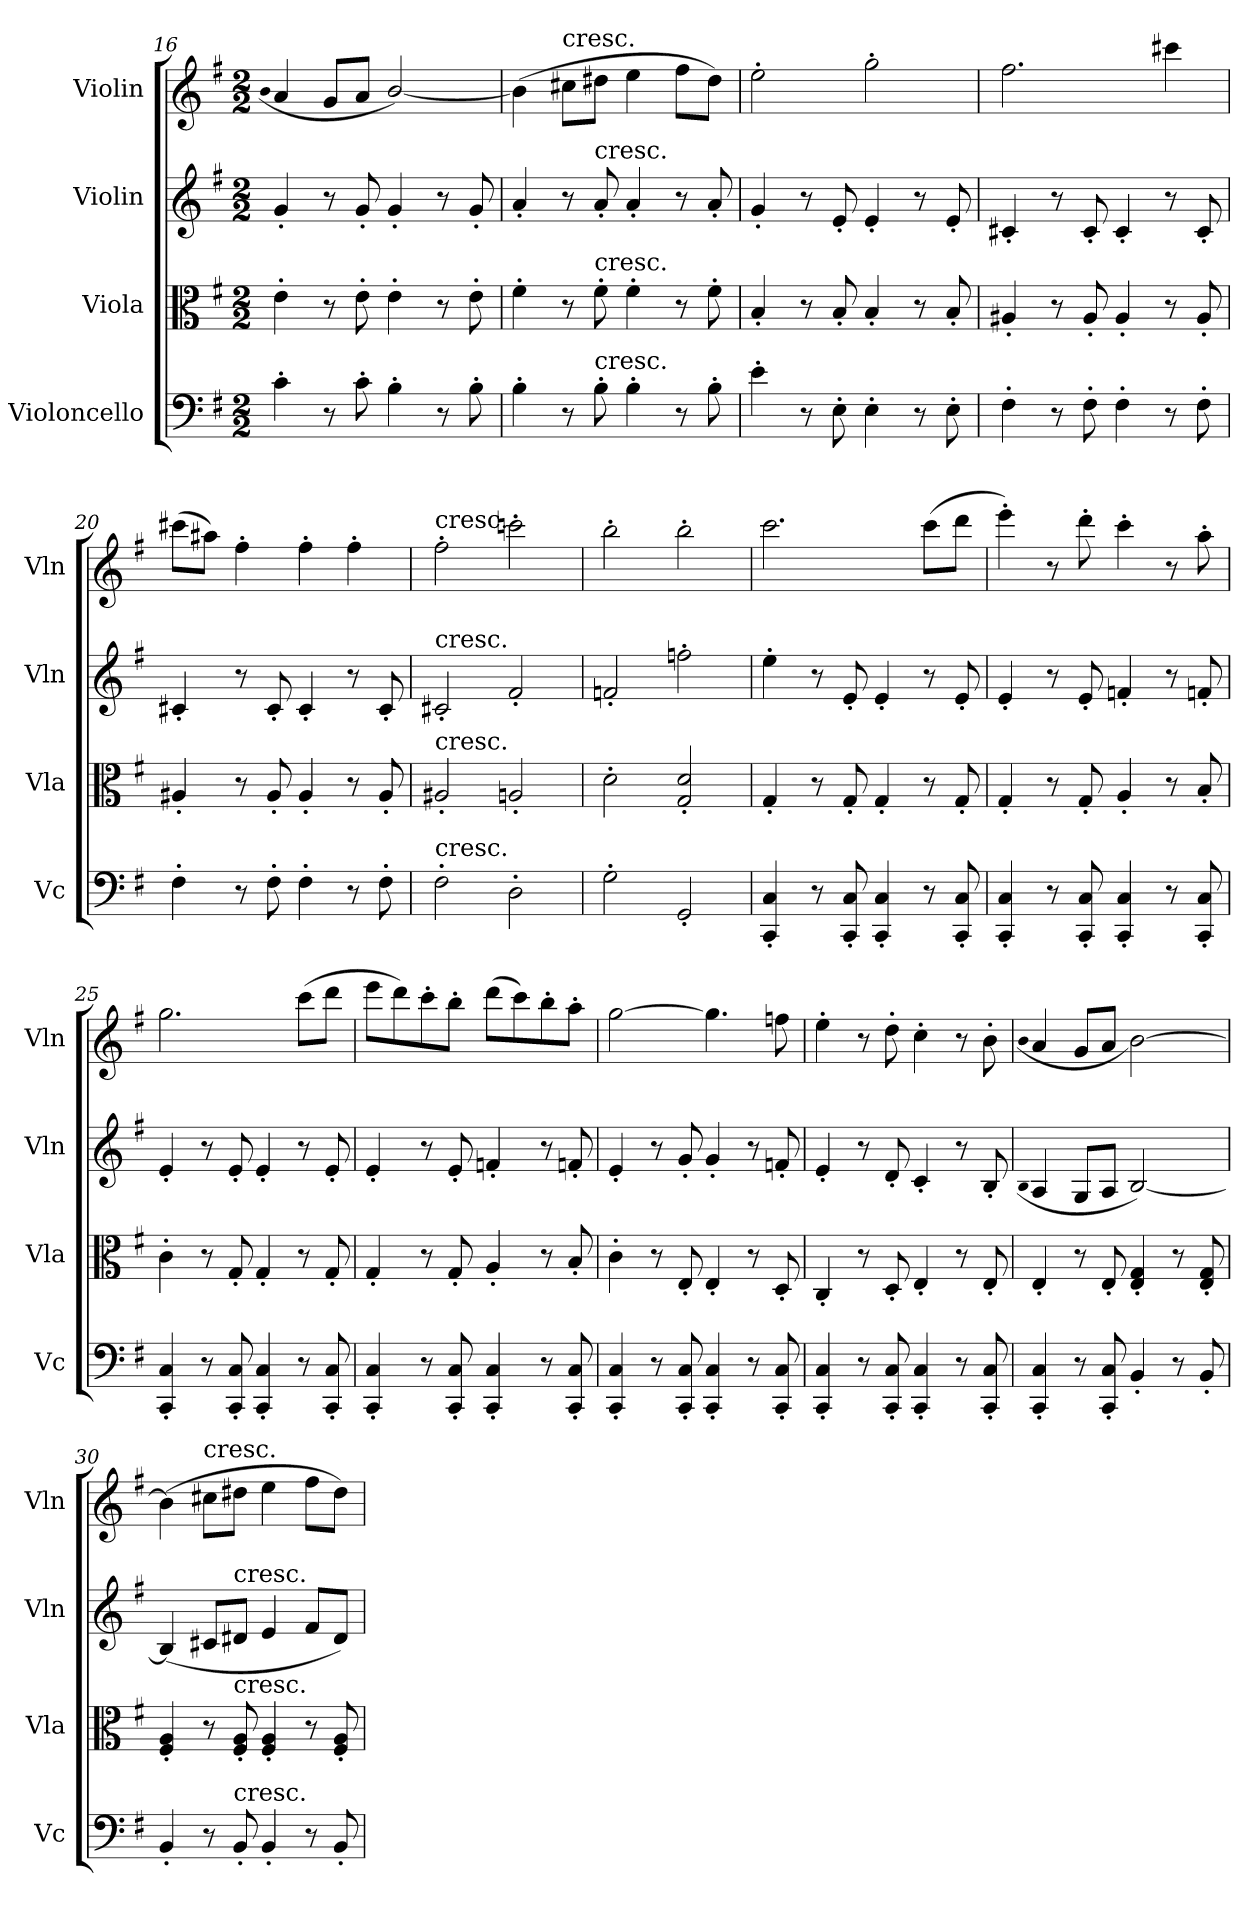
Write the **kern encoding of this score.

**kern	**kern	**kern	**kern
*part4	*part3	*part2	*part1
*staff4	*staff3	*staff2	*staff1
*I"Violoncello	*I"Viola	*I"Violin	*I"Violin
*I'Vc	*I'Vla	*I'Vln	*I'Vln
*clefF4	*clefC3	*clefG2	*clefG2
*k[f#]	*k[f#]	*k[f#]	*k[f#]
*M2/2	*M2/2	*M2/2	*M2/2
=16	=16	=16	=16
.	.	.	(qb
4c'\	4e'\	4g'/	4a/
8r	8r	8r	8g/L
8c'\	8e'\	8g'/	8a/J
4B'\	4e'\	4g'/	[2b/)
8r	8r	8r	.
8B'\	8e'\	8g'/	.
=17	=17	=17	=17
4B'\	4f#'\	4a'/	(4b\]
!	!	!	!LO:TX:t=cresc.
8r	8r	8r	8cc#X\L
!	!	!LO:TX:t=cresc.	!
!	!LO:TX:t=cresc.	!	!
!LO:TX:t=cresc.	!	!	!
8B'\	8f#'\	8a'/	8dd#X\J
4B'\	4f#'\	4a'/	4ee\
8r	8r	8r	8ff#\L
8B'\	8f#'\	8a'/	8dd#\J)
=18	=18	=18	=18
4e'\	4B'/	4g'/	2ee'\
8r	8r	8r	.
8E'\	8B'/	8e'/	.
4E'\	4B'/	4e'/	2gg'\
8r	8r	8r	.
8E'\	8B'/	8e'/	.
=19	=19	=19	=19
4F#'\	4A#X'/	4c#X'/	2.ff#\
8r	8r	8r	.
8F#'\	8A#'/	8c#'/	.
4F#'\	4A#'/	4c#'/	.
8r	8r	8r	4ccc#X\
8F#'\	8A#'/	8c#'/	.
=20	=20	=20	=20
4F#'\	4A#X'/	4c#X'/	(8ccc#X\L
.	.	.	8aa#X\J)
8r	8r	8r	4ff#'\
8F#'\	8A#'/	8c#'/	.
4F#'\	4A#'/	4c#'/	4ff#'\
8r	8r	8r	4ff#'\
8F#'\	8A#'/	8c#'/	.
=21	=21	=21	=21
!	!	!	!LO:TX:t=cresc.
!	!	!LO:TX:t=cresc.	!
!	!LO:TX:t=cresc.	!	!
!LO:TX:t=cresc.	!	!	!
2F#'\	2A#X'/	2c#X'/	2ff#'\
2D'\	2An'/	2f#'/	2cccn'\
=22	=22	=22	=22
2G'\	2d'\	2fn'/	2bb'\
2GG'/	2G'/ 2d'/	2ffn'\	2bb'\
=23	=23	=23	=23
4CC'/ 4C'/	4G'/	4ee'\	2.ccc\
8r	8r	8r	.
8CC'/ 8C'/	8G'/	8e'/	.
4CC'/ 4C'/	4G'/	4e'/	.
8r	8r	8r	(8ccc\L
8CC'/ 8C'/	8G'/	8e'/	8ddd\J
=24	=24	=24	=24
4CC'/ 4C'/	4G'/	4e'/	4eee'\)
8r	8r	8r	8r
8CC'/ 8C'/	8G'/	8e'/	8ddd'\
4CC'/ 4C'/	4A'/	4fn'/	4ccc'\
8r	8r	8r	8r
8CC'/ 8C'/	8B'/	8fn'/	8aa'\
=25	=25	=25	=25
4CC'/ 4C'/	4c'\	4e'/	2.gg\
8r	8r	8r	.
8CC'/ 8C'/	8G'/	8e'/	.
4CC'/ 4C'/	4G'/	4e'/	.
8r	8r	8r	(8ccc\L
8CC'/ 8C'/	8G'/	8e'/	8ddd\J
=26	=26	=26	=26
4CC'/ 4C'/	4G'/	4e'/	8eee\L
.	.	.	8ddd\)
8r	8r	8r	8ccc'\
8CC'/ 8C'/	8G'/	8e'/	8bb'\J
4CC'/ 4C'/	4A'/	4fn'/	(8ddd\L
.	.	.	8ccc\)
8r	8r	8r	8bb'\
8CC'/ 8C'/	8B'/	8fn'/	8aa'\J
=27	=27	=27	=27
4CC'/ 4C'/	4c'\	4e'/	[2gg\
8r	8r	8r	.
8CC'/ 8C'/	8E'/	8g'/	.
4CC'/ 4C'/	4E'/	4g'/	4.gg\]
8r	8r	8r	.
8CC'/ 8C'/	8D'/	8fn'/	8ffn\
=28	=28	=28	=28
4CC'/ 4C'/	4C'/	4e'/	4ee'\
8r	8r	8r	8r
8CC'/ 8C'/	8D'/	8d'/	8dd'\
4CC'/ 4C'/	4E'/	4c'/	4cc'\
8r	8r	8r	8r
8CC'/ 8C'/	8E'/	8B'/	8b'\
=29	=29	=29	=29
.	.	(qB	(qb
4CC'/ 4C'/	4E'/	4A/	4a/
8r	8r	8G/L	8g/L
8CC'/ 8C'/	8E'/	8A/J	8a/J
4BB'/	4E'/ 4G'/	[2B/)	[2b\)
8r	8r	.	.
8BB'/	8E'/ 8G'/	.	.
=30	=30	=30	=30
4BB'/	4F#'/ 4A'/	(4B/]	(4b\]
!	!	!	!LO:TX:t=cresc.
8r	8r	8c#X/L	8cc#X\L
!	!	!LO:TX:t=cresc.	!
!	!LO:TX:t=cresc.	!	!
!LO:TX:t=cresc.	!	!	!
8BB'/	8F#'/ 8A'/	8d#X/J	8dd#X\J
4BB'/	4F#'/ 4A'/	4e/	4ee\
8r	8r	8f#/L	8ff#\L
8BB'/	8F#'/ 8A'/	8d#/J)	8dd#\J)
=	=	=	=
*-	*-	*-	*-
